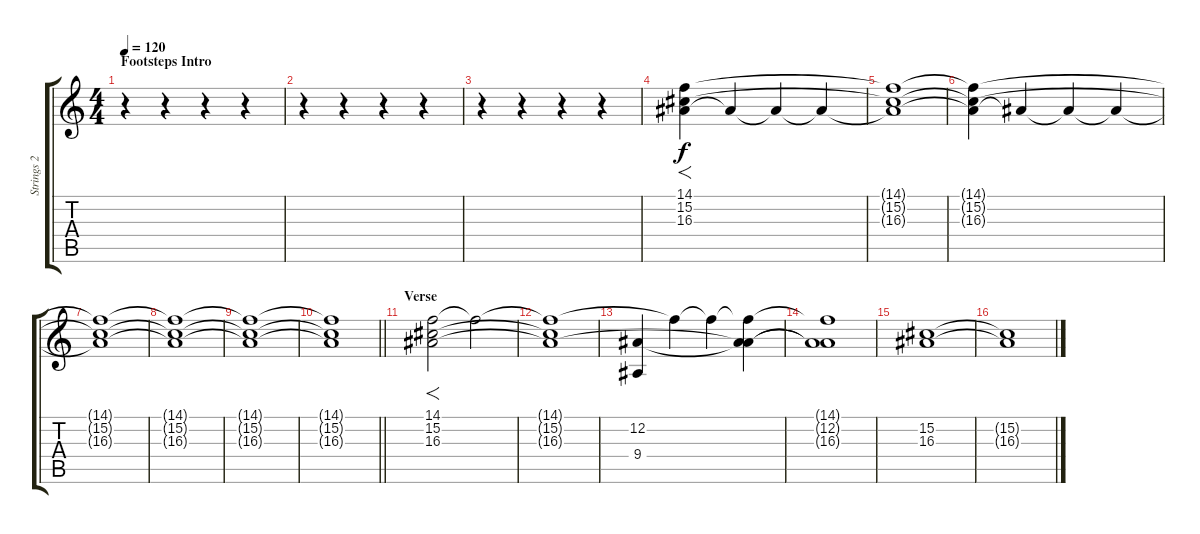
\track ("Strings 2" "Strings 2") {instrument stringensemble1}
\staff {score tabs}
\tuning (Eb4 Bb3 Gb3 Db3 Ab2 Eb2) {hide}
\ts (4 4)
\section ("" "Footsteps Intro")
\tempo 120
\clef g2
\ks c
r.4{dy f instrument stringensemble1} r.4 r.4 r.4 |
r.4 r.4 r.4 r.4 |
r.4 r.4 r.4 r.4 |
(14.1 15.2 16.3).4{f} 16.3{t}.4 16.3{t}.4 16.3{t}.4 |
(14.1{t} 15.2{t} 16.3{t}).1 |
(14.1{t} 15.2{t} 16.3{t}).4 16.3{t}.4 16.3{t}.4 16.3{t}.4 |
(14.1{t} 15.2{t} 16.3{t}).1 |
(14.1{t} 15.2{t} 16.3{t}).1 |
(14.1{t} 15.2{t} 16.3{t}).1 |
\barLineRight lightlight
(14.1{t} 15.2{t} 16.3{t}).1 |
\section ("" "Verse")
(14.1 15.2 16.3).2{f} 14.1{t}.2 |
(14.1{t} 15.2{t} 16.3{t}).1 |
(12.2 9.4).4 14.1{t}.4 14.1{t}.4 (14.1{t} 12.2{t} 16.3{t}).4 |
(14.1{t} 12.2{t} 16.3{t}).1 |
(15.2 16.3).1 |
(15.2{t} 16.3{t}).1
